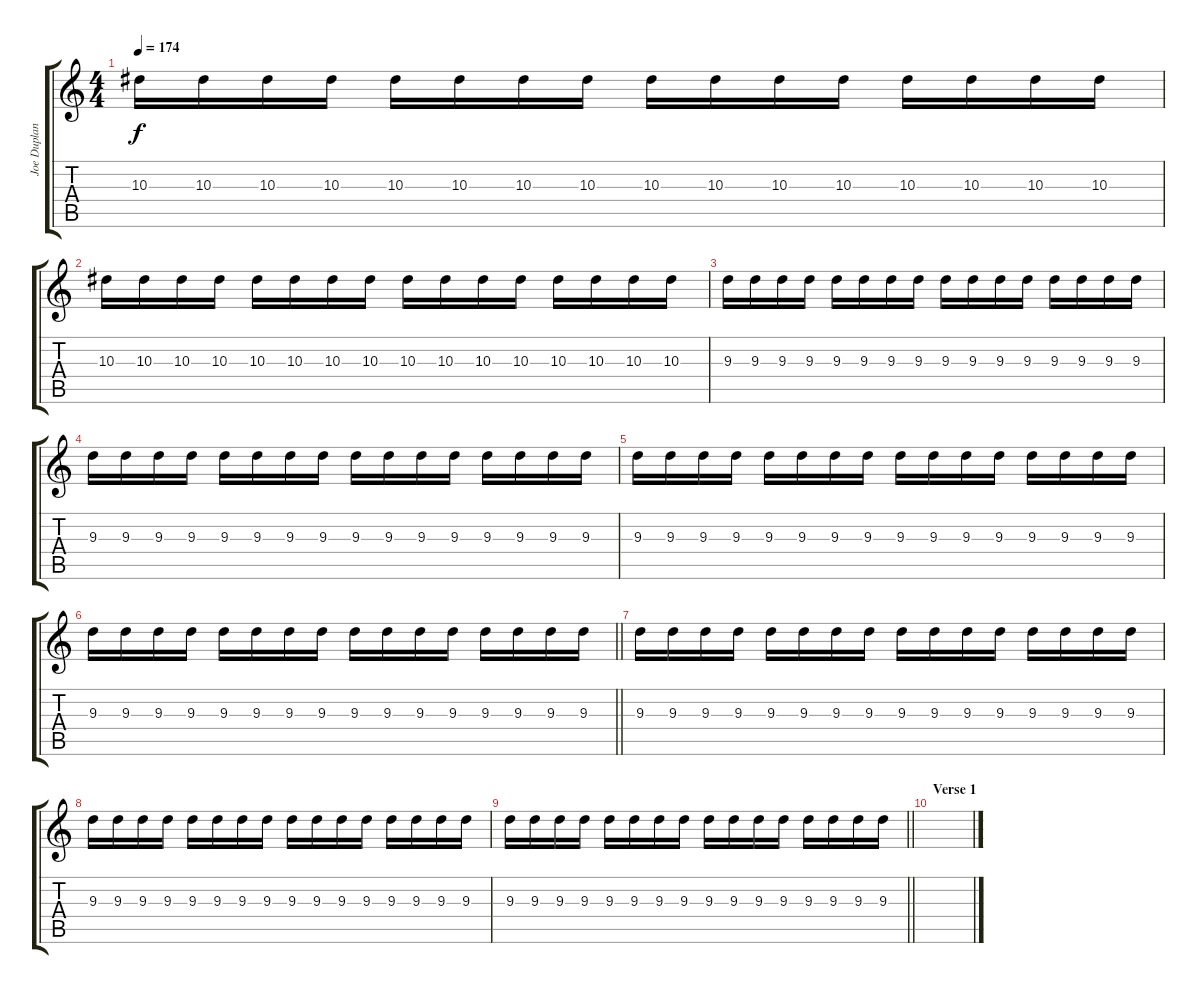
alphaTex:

\track ("Joe Duplantier - LEAD GUITAR" "Joe Duplan") {instrument distortionguitar}
\staff {score tabs}
\tuning (D4 A3 F3 C3 G2 C2) {hide}
\ts (4 4)
\tempo 174
\clef g2
\ks c
10.3.16{dy f} 10.3.16 10.3.16 10.3.16 10.3.16 10.3.16 10.3.16 10.3.16 10.3.16 10.3.16 10.3.16 10.3.16 10.3.16 10.3.16 10.3.16 10.3.16 |
10.3.16 10.3.16 10.3.16 10.3.16 10.3.16 10.3.16 10.3.16 10.3.16 10.3.16 10.3.16 10.3.16 10.3.16 10.3.16 10.3.16 10.3.16 10.3.16 |
9.3.16 9.3.16 9.3.16 9.3.16 9.3.16 9.3.16 9.3.16 9.3.16 9.3.16 9.3.16 9.3.16 9.3.16 9.3.16 9.3.16 9.3.16 9.3.16 |
9.3.16 9.3.16 9.3.16 9.3.16 9.3.16 9.3.16 9.3.16 9.3.16 9.3.16 9.3.16 9.3.16 9.3.16 9.3.16 9.3.16 9.3.16 9.3.16 |
9.3.16 9.3.16 9.3.16 9.3.16 9.3.16 9.3.16 9.3.16 9.3.16 9.3.16 9.3.16 9.3.16 9.3.16 9.3.16 9.3.16 9.3.16 9.3.16 |
\barLineRight lightlight
9.3.16 9.3.16 9.3.16 9.3.16 9.3.16 9.3.16 9.3.16 9.3.16 9.3.16 9.3.16 9.3.16 9.3.16 9.3.16 9.3.16 9.3.16 9.3.16 |
9.3.16 9.3.16 9.3.16 9.3.16 9.3.16 9.3.16 9.3.16 9.3.16 9.3.16 9.3.16 9.3.16 9.3.16 9.3.16 9.3.16 9.3.16 9.3.16 |
9.3.16 9.3.16 9.3.16 9.3.16 9.3.16 9.3.16 9.3.16 9.3.16 9.3.16 9.3.16 9.3.16 9.3.16 9.3.16 9.3.16 9.3.16 9.3.16 |
\barLineRight lightlight
9.3.16 9.3.16 9.3.16 9.3.16 9.3.16 9.3.16 9.3.16 9.3.16 9.3.16 9.3.16 9.3.16 9.3.16 9.3.16 9.3.16 9.3.16 9.3.16 |
\section ("" "Verse 1")
